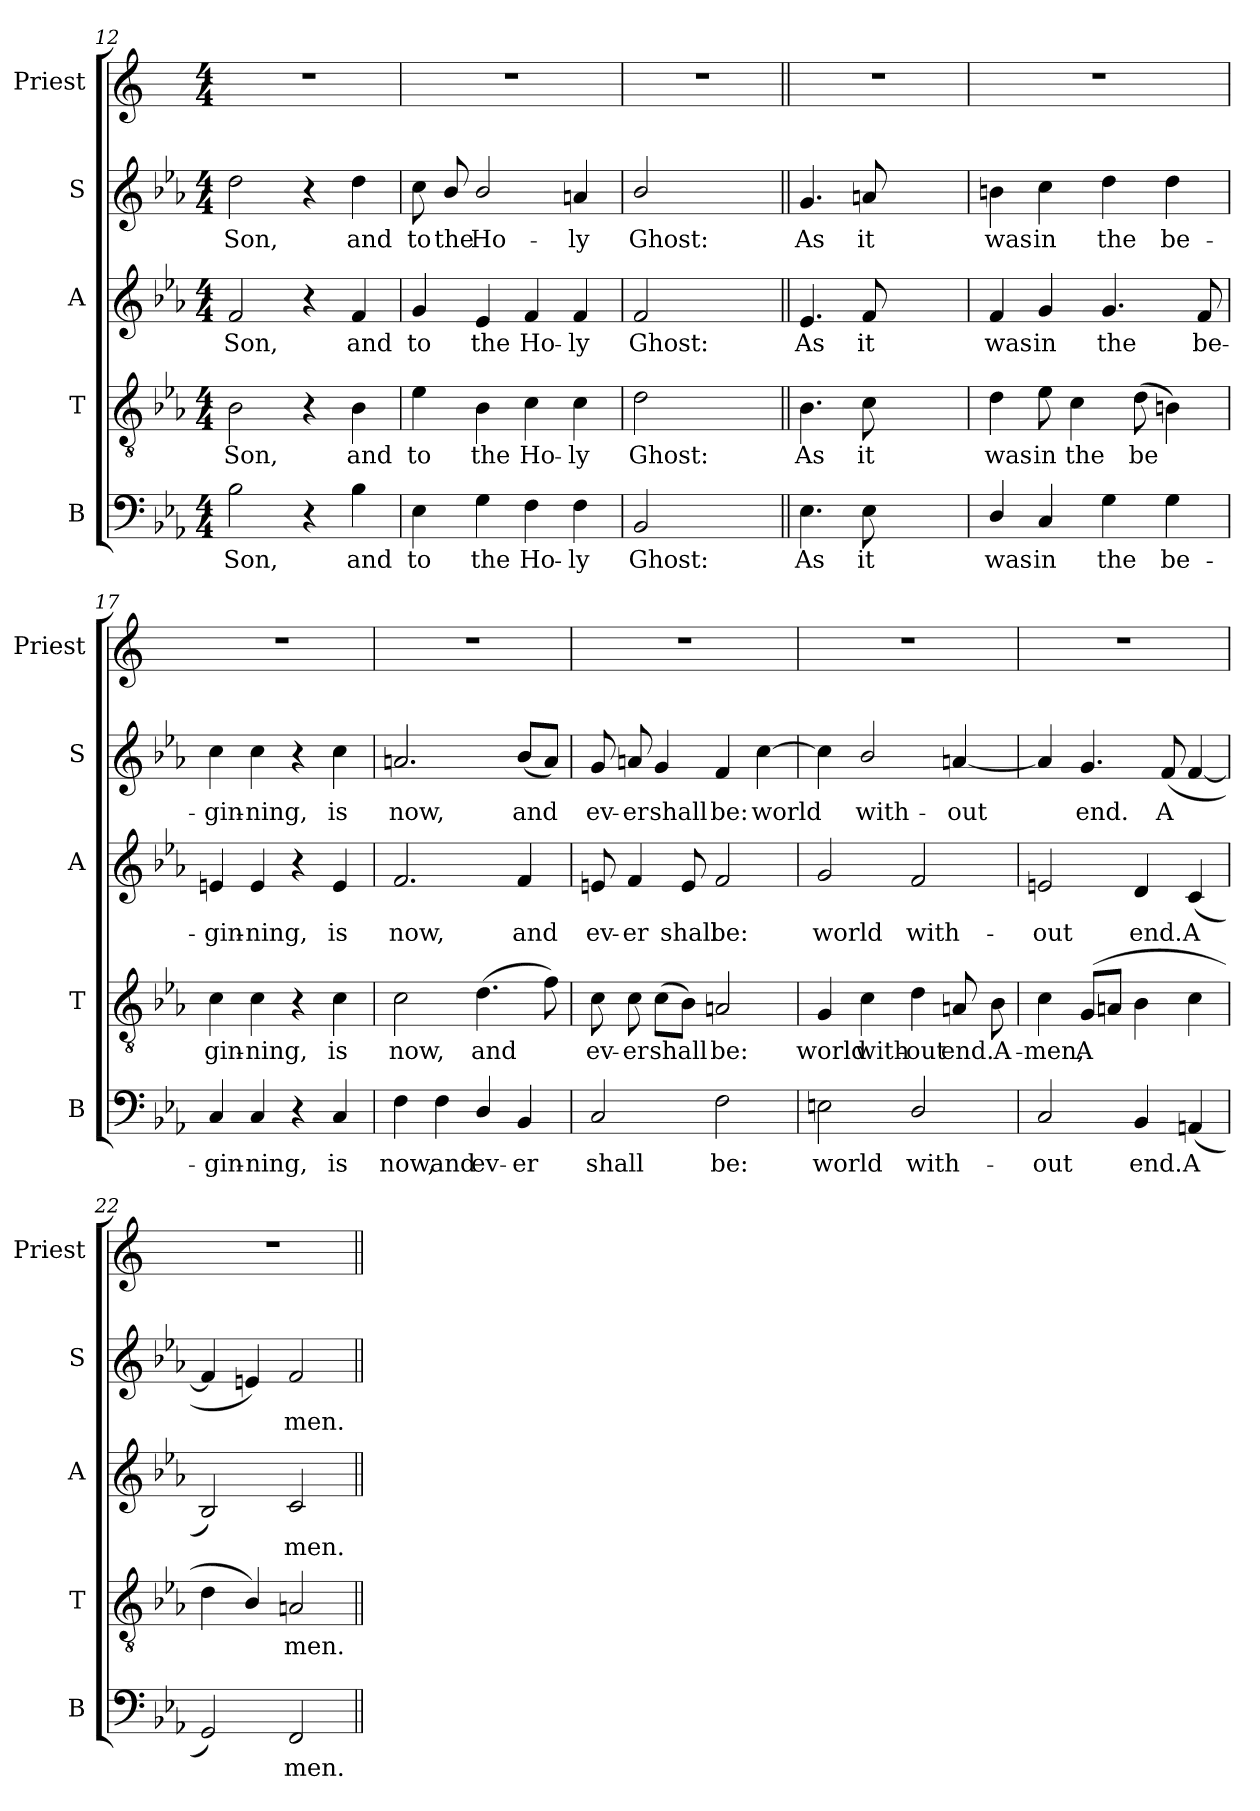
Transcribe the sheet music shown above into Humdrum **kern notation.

**kern	**text	**kern	**text	**kern	**text	**kern	**text	**kern
*part5	*part5	*part4	*part4	*part3	*part3	*part2	*part2	*part1
*staff5	*staff5	*staff4	*staff4	*staff3	*staff3	*staff2	*staff2	*staff1
*I"B	*	*I"T	*	*I"A	*	*I"S	*	*I"Priest
*I'B	*	*I'T	*	*I'A	*	*I'S	*	*I'Priest
*clefF4	*	*clefGv2	*	*clefG2	*	*clefG2	*	*clefG2
*k[b-e-a-]	*	*k[b-e-a-]	*	*k[b-e-a-]	*	*k[b-e-a-]	*	*k[]
*E-:	*	*E-:	*	*E-:	*	*E-:	*	*C:
*M4/4	*	*M4/4	*	*M4/4	*	*M4/4	*	*M4/4
=12	=12	=12	=12	=12	=12	=12	=12	=12
!	!LO:LY:b	!	!LO:LY:b	!	!LO:LY:b	!	!LO:LY:b	!
2B-\	Son,	2B-\	Son,	2f/	Son,	2dd\	Son,	1r
4r	.	4r	.	4r	.	4r	.	.
!	!LO:LY:b	!	!LO:LY:b	!	!LO:LY:b	!	!LO:LY:b	!
4B-\	and	4B-\	and	4f/	and	4dd\	and	.
=13	=13	=13	=13	=13	=13	=13	=13	=13
!	!LO:LY:b	!	!LO:LY:b	!	!LO:LY:b	!	!LO:LY:b	!
4E-\	to	4e-\	to	4g/	to	8cc\	to	1r
!	!	!	!	!	!	!	!LO:LY:b	!
.	.	.	.	.	.	8b-/	the	.
!	!LO:LY:b	!	!LO:LY:b	!	!LO:LY:b	!	!LO:LY:b	!
4G\	the	4B-\	the	4e-/	the	2b-/	Ho-	.
!	!LO:LY:b	!	!LO:LY:b	!	!LO:LY:b	!	!	!
4F\	Ho-	4c\	Ho-	4f/	Ho-	.	.	.
!	!LO:LY:b	!	!LO:LY:b	!	!LO:LY:b	!	!LO:LY:b	!
4F\	-ly	4c\	-ly	4f/	-ly	4an/	-ly	.
=14	=14	=14	=14	=14	=14	=14	=14	=14
!	!LO:LY:b	!	!LO:LY:b	!	!LO:LY:b	!	!LO:LY:b	!
2BB-/	Ghost:	2d\	Ghost:	2f/	Ghost:	2b-/	Ghost:	1r
2ryy	.	2ryy	.	2ryy	.	2ryy	.	.
=15||	=15||	=15||	=15||	=15||	=15||	=15||	=15||	=15||
!	!LO:LY:b	!	!LO:LY:b	!	!LO:LY:b	!	!LO:LY:b	!
4.E-\	As	4.B-\	As	4.e-/	As	4.g/	As	1r
!	!LO:LY:b	!	!LO:LY:b	!	!LO:LY:b	!	!LO:LY:b	!
8E-\	it	8c\	it	8f/	it	8an/	it	.
2ryy	.	2ryy	.	2ryy	.	2ryy	.	.
!!LO:LB:g=z
=16	=16	=16	=16	=16	=16	=16	=16	=16
!	!LO:LY:b	!	!LO:LY:b	!	!LO:LY:b	!	!LO:LY:b	!
4D/	was	4d\	was	4f/	was	4bn\	was	1r
!	!LO:LY:b	!	!LO:LY:b	!	!LO:LY:b	!	!LO:LY:b	!
4C/	in	8e-\	in	4g/	in	4cc\	in	.
!	!	!	!LO:LY:b	!	!	!	!	!
.	.	4c\	the	.	.	.	.	.
!	!LO:LY:b	!	!	!	!LO:LY:b	!	!LO:LY:b	!
4G\	the	.	.	4.g/	the	4dd\	the	.
!	!	!	!LO:LY:b	!	!	!	!	!
.	.	(>8d\	be­	.	.	.	.	.
!	!LO:LY:b	!	!	!	!	!	!LO:LY:b	!
4G\	be-	4Bn\)	.	.	.	4dd\	be-	.
!	!	!	!	!	!LO:LY:b	!	!	!
.	.	.	.	8f/	be-	.	.	.
=17	=17	=17	=17	=17	=17	=17	=17	=17
!	!LO:LY:b	!	!LO:LY:b	!	!LO:LY:b	!	!LO:LY:b	!
4C/	-gin-	4c\	gin-	4en/	-gin-	4cc\	-gin-	1r
!	!LO:LY:b	!	!LO:LY:b	!	!LO:LY:b	!	!LO:LY:b	!
4C/	-ning,	4c\	-ning,	4e/	-ning,	4cc\	-ning,	.
4r	.	4r	.	4r	.	4r	.	.
!	!LO:LY:b	!	!LO:LY:b	!	!LO:LY:b	!	!LO:LY:b	!
4C/	is	4c\	is	4e/	is	4cc\	is	.
=18	=18	=18	=18	=18	=18	=18	=18	=18
!	!LO:LY:b	!	!LO:LY:b	!	!LO:LY:b	!	!LO:LY:b	!
4F\	now,	2c\	now,	2.f/	now,	2.an/	now,	1r
!	!LO:LY:b	!	!	!	!	!	!	!
4F\	and	.	.	.	.	.	.	.
!	!LO:LY:b	!	!LO:LY:b	!	!	!	!	!
4D/	ev-	(>4.d\	and	.	.	.	.	.
!	!LO:LY:b	!	!	!	!LO:LY:b	!	!LO:LY:b	!
4BB-/	-er	.	.	4f/	and	(<8b-/L	and	.
.	.	8f\)	.	.	.	8a/J)	.	.
=19	=19	=19	=19	=19	=19	=19	=19	=19
!	!LO:LY:b	!	!LO:LY:b	!	!LO:LY:b	!	!LO:LY:b	!
2C/	shall	8c\	ev-	8en/	ev-	8g/	ev-	1r
!	!	!	!LO:LY:b	!	!LO:LY:b	!	!LO:LY:b	!
.	.	8c\	-er	4f/	-er	8an/	-er	.
!	!	!	!LO:LY:b	!	!	!	!LO:LY:b	!
.	.	(>8c\L	shall	.	.	4g/	shall	.
!	!	!	!	!	!LO:LY:b	!	!	!
.	.	8B-\J)	.	8e/	shall	.	.	.
!	!LO:LY:b	!	!LO:LY:b	!	!LO:LY:b	!	!LO:LY:b	!
2F\	be:	2An/	be:	2f/	be:	4f/	be:	.
!	!	!	!	!	!	!	!LO:LY:b	!
.	.	.	.	.	.	[4cc\	world	.
=20	=20	=20	=20	=20	=20	=20	=20	=20
!	!LO:LY:b	!	!LO:LY:b	!	!LO:LY:b	!	!	!
2En\	world	4G/	world	2g/	world	4cc\]	.	1r
!	!	!	!LO:LY:b	!	!	!	!LO:LY:b	!
.	.	4c\	with-	.	.	2b-/	with-	.
!	!LO:LY:b	!	!LO:LY:b	!	!LO:LY:b	!	!	!
2D/	with-	4d\	-out	2f/	with-	.	.	.
!	!	!	!LO:LY:b	!	!	!	!LO:LY:b	!
.	.	8An/	end.	.	.	[4an/	-out	.
!	!	!	!LO:LY:b	!	!	!	!	!
.	.	8B-\	A-	.	.	.	.	.
!!LO:PB:g=z
=21	=21	=21	=21	=21	=21	=21	=21	=21
!	!LO:LY:b	!	!LO:LY:b	!	!LO:LY:b	!	!	!
2C/	-out	4c\	-men,	2en/	-out	4a/]	.	1r
!	!	!	!LO:LY:b	!	!	!	!LO:LY:b	!
.	.	(<8G/L	A­	.	.	4.g/	end.	.
.	.	8An/J	.	.	.	.	.	.
!	!LO:LY:b	!	!	!	!LO:LY:b	!	!	!
4BB-/	end.	4B-\	.	4d/	end.	.	.	.
!	!	!	!	!	!	!	!LO:LY:b	!
.	.	.	.	.	.	(<8f/	A­	.
!	!LO:LY:b	!	!	!	!LO:LY:b	!	!	!
(>4AAn/	A­	4c\	.	(<4c/	A­	[4f/	.	.
=22	=22	=22	=22	=22	=22	=22	=22	=22
2GG/)	.	4d\	.	2B-/)	.	4f/]	.	1r
.	.	4B-/)	.	.	.	4en/)	.	.
!	!LO:LY:b	!	!LO:LY:b	!	!LO:LY:b	!	!LO:LY:b	!
2FF/	men.	2An/	men.	2c/	men.	2f/	men.	.
=||	=||	=||	=||	=||	=||	=||	=||	=||
*-	*-	*-	*-	*-	*-	*-	*-	*-
